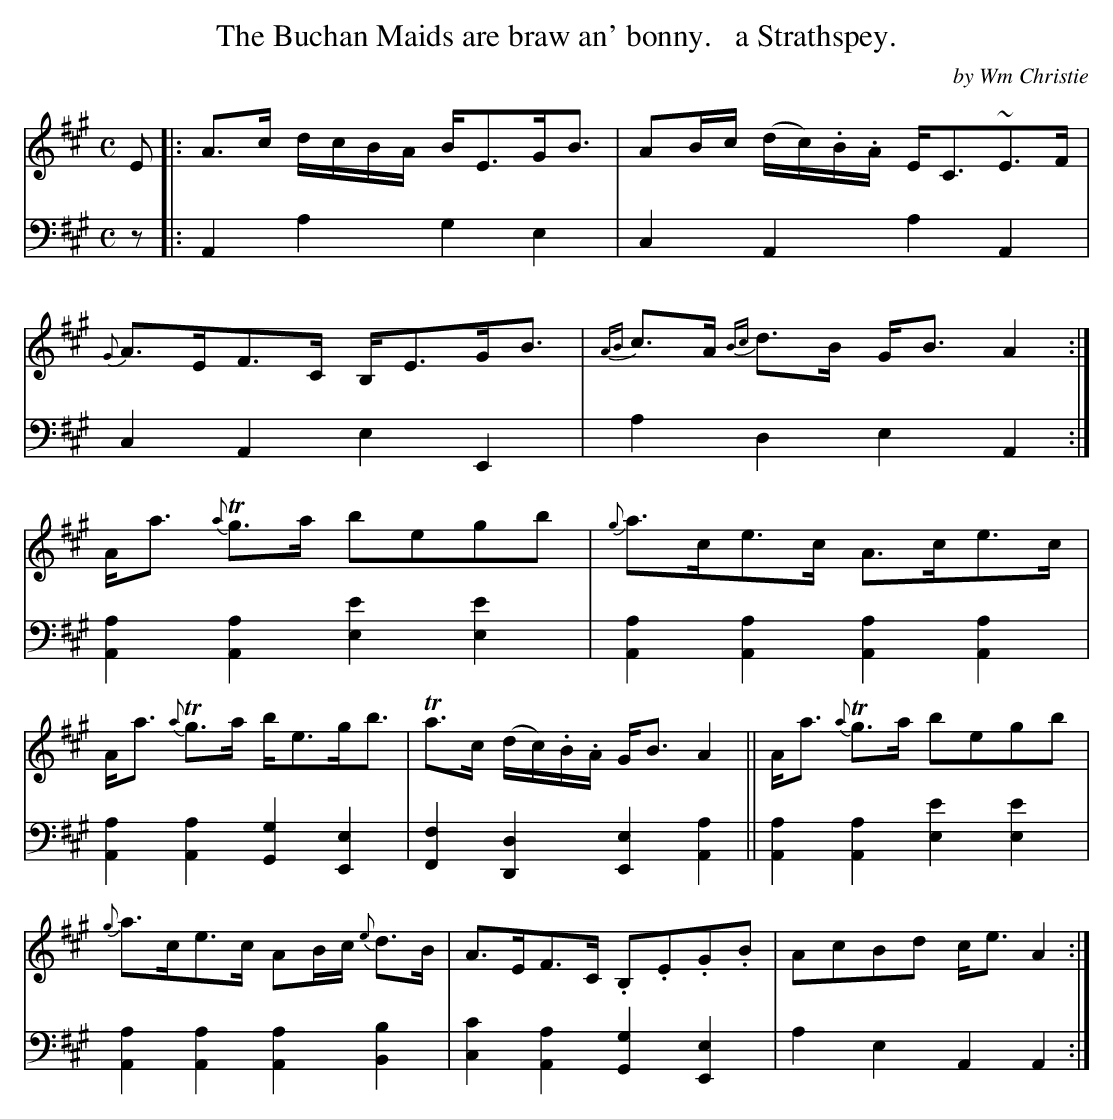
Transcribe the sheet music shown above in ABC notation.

X:1
T: The Buchan Maids are braw an' bonny.   a Strathspey.
C: by Wm Christie
M: C
L: 1/16
K: A
V: 1 staves=2
E2 |:\
A3c dcBA BE3GB3 | A2Bc (dc).B.A EC3~E3F |\
{G}A3EF3C B,E3GB3 | {AB}c3A {Bc}d3B GB3 A4 :|\
Aa3 {a}Tg3a b2e2g2b2 | {g}a3ce3c A3ce3c |
Aa3 {a}Tg3a be3gb3 | Ta3c (dc).B.A GB3 A4 ||\
Aa3 {a}Tg3a b2e2g2b2 | {g}a3ce3c A2Bc {e}d3B |\
A3EF3C .B,2.E2.G2.B2 | A2c2B2d2 ce3 A4 :|
V: 2 clef=bass middle=d
z2 |:\
A4a4 g4e4 | c4A4 a4A4 | c4A4 e4E4 | a4d4 e4A4 :|\
[a4A4][a4A4] [e'4e4][e'4e4] | [a4A4][a4A4] [a4A4][a4A4] |
[a4A4][a4A4] [g4G4][e4E4] | [f4F4][d4D4] [e4E4][a4A4] ||\
[a4A4][a4A4] [e'4e4][e'4e4] | [a4A4][a4A4] [a4A4][b4B4] |\
[c'4c4][a4A4] [g4G4][e4E4] | a4e4 A4A4 :|
